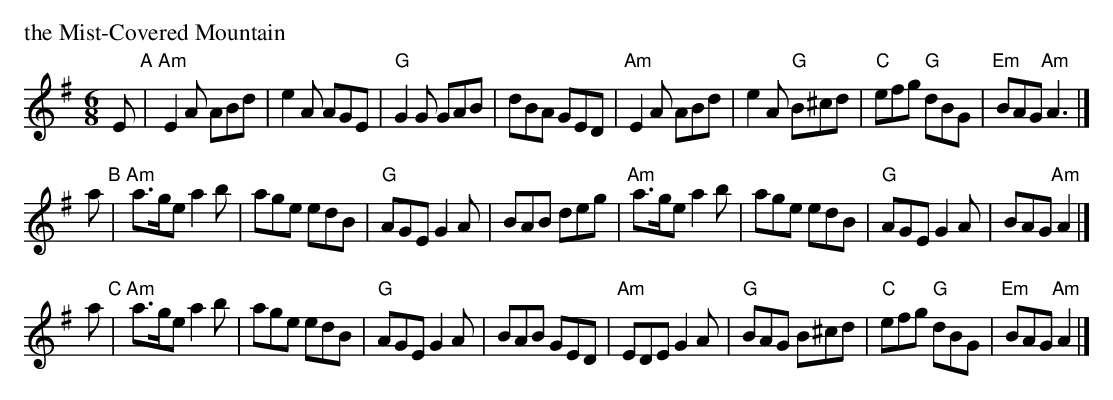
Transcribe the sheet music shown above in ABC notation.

X:1
P: the Mist-Covered Mountain
M: 6/8
L: 1/8
K: ADor
E "A"\
| "Am"E2A ABd | e2A AGE | "G"G2G GAB | dBA GED \
| "Am"E2A ABd | e2A "G"B^cd | "C"efg "G"dBG | "Em"BAG "Am"A3 |]
a "B"\
| "Am"a>ge a2b | age edB | "G"AGE G2A | BAB deg \
| "Am"a>ge a2b | age edB | "G"AGE G2A | BAG "Am"A2 |]
a "C"\
| "Am"a>ge a2b | age edB | "G"AGE G2A | BAB GED \
| "Am"EDE G2A | "G"BAG B^cd | "C"efg "G"dBG | "Em"BAG "Am"A2 |]
